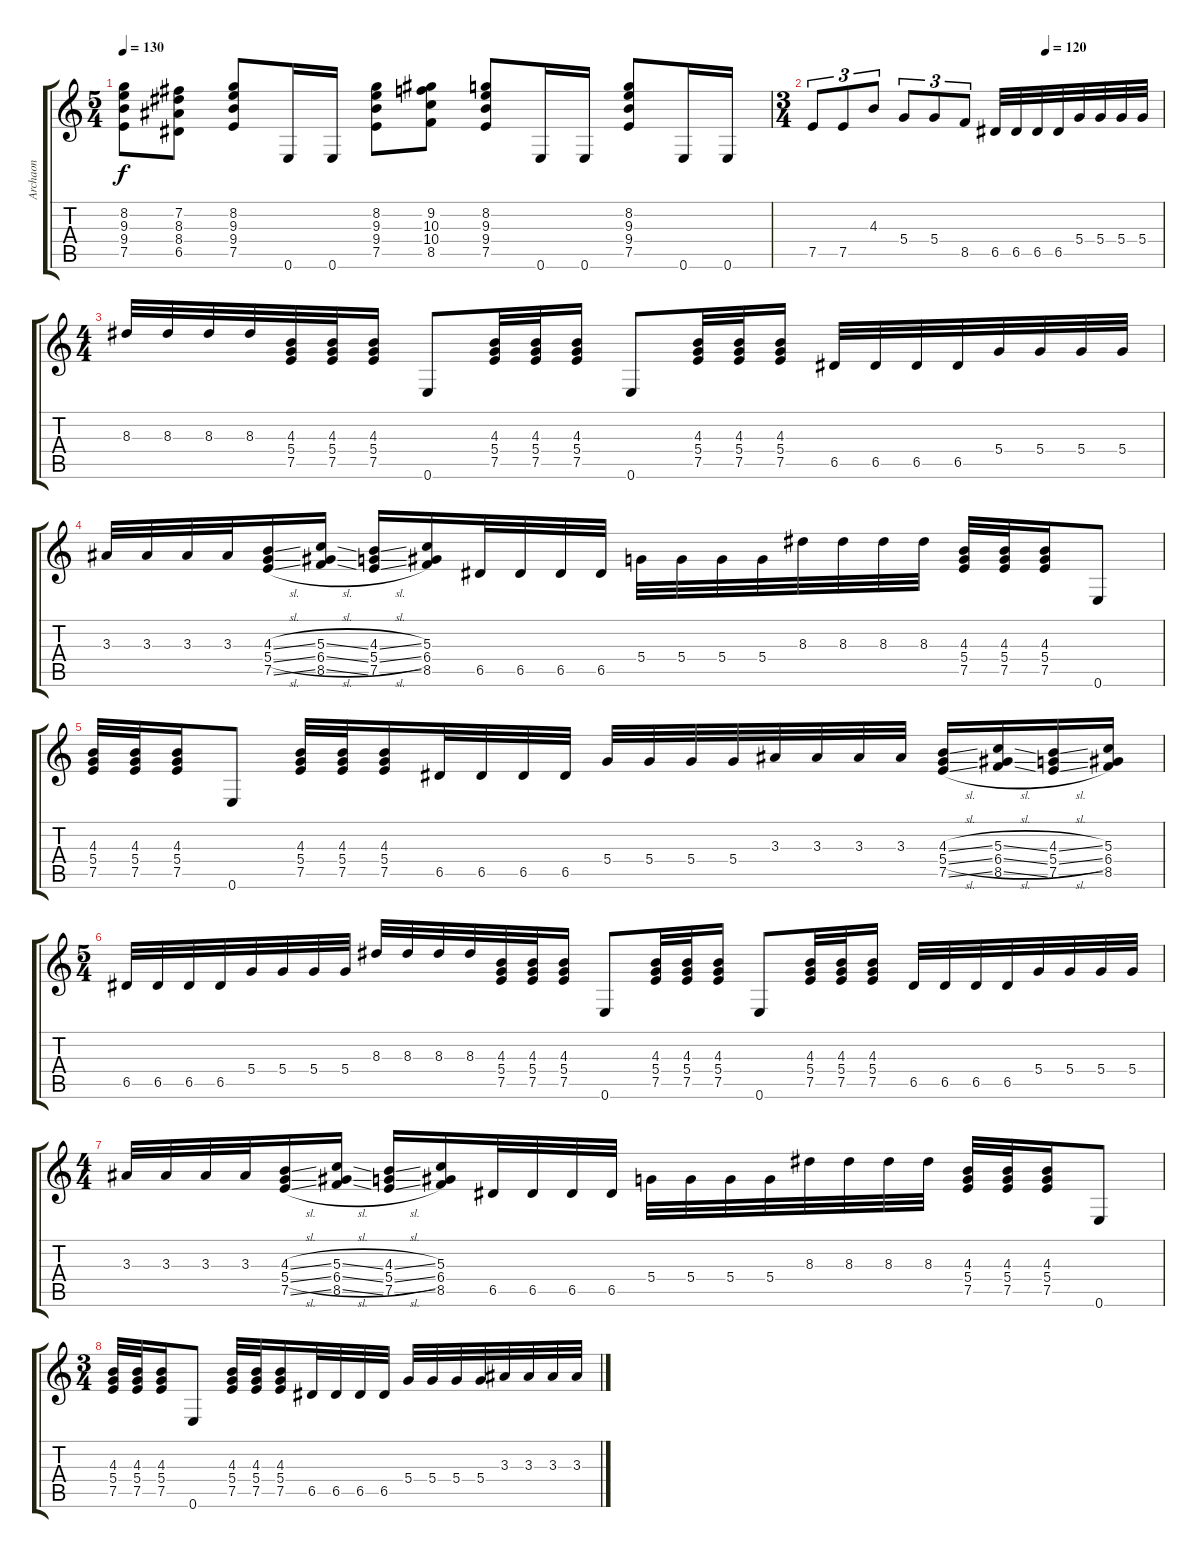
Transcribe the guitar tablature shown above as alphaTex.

\track ("Archaon" "Archaon") {instrument distortionguitar}
\staff {score tabs}
\tuning (E4 B3 G3 D3 A2 E2) {hide}
\ts (5 4)
\tempo 130
\clef g2
\ks c
(8.2 9.3 9.4 7.5).8{dy f} (7.2 8.3 8.4 6.5).8 (8.2 9.3 9.4 7.5).8 0.6.16 0.6.16 (8.2 9.3 9.4 7.5).8 (9.2 10.3 10.4 8.5).8 (8.2 9.3 9.4 7.5).8 0.6.16 0.6.16 (8.2 9.3 9.4 7.5).8 0.6.16 0.6.16 |
\ts (3 4)
\tempo (120 0.6666666666666666)
7.5.8{tu (3 2)} 7.5.8{tu (3 2)} 4.3.8{tu (3 2)} 5.4.8{tu (3 2)} 5.4.8{tu (3 2)} 8.5.8{tu (3 2)} 6.5.32 6.5.32 6.5.32 6.5.32 5.4.32 5.4.32 5.4.32 5.4.32 |
\ts (4 4)
8.3.32 8.3.32 8.3.32 8.3.32 (4.3 5.4 7.5).32 (4.3 5.4 7.5).32 (4.3 5.4 7.5).16 0.6.8 (4.3 5.4 7.5).32 (4.3 5.4 7.5).32 (4.3 5.4 7.5).16 0.6.8 (4.3 5.4 7.5).32 (4.3 5.4 7.5).32 (4.3 5.4 7.5).16 6.5.32 6.5.32 6.5.32 6.5.32 5.4.32 5.4.32 5.4.32 5.4.32 |
3.3.32 3.3.32 3.3.32 3.3.32 (4.3{sl} 5.4{sl} 7.5{sl}).16 (5.3{sl} 6.4{sl} 8.5{sl}).16 (4.3{sl} 5.4{sl} 7.5{sl}).16 (5.3 6.4 8.5).16 6.5.32 6.5.32 6.5.32 6.5.32 5.4.32 5.4.32 5.4.32 5.4.32 8.3.32 8.3.32 8.3.32 8.3.32 (4.3 5.4 7.5).32 (4.3 5.4 7.5).32 (4.3 5.4 7.5).16 0.6.8 |
(4.3 5.4 7.5).32 (4.3 5.4 7.5).32 (4.3 5.4 7.5).16 0.6.8 (4.3 5.4 7.5).32 (4.3 5.4 7.5).32 (4.3 5.4 7.5).16 6.5.32 6.5.32 6.5.32 6.5.32 5.4.32 5.4.32 5.4.32 5.4.32 3.3.32 3.3.32 3.3.32 3.3.32 (4.3{sl} 5.4{sl} 7.5{sl}).16 (5.3{sl} 6.4{sl} 8.5{sl}).16 (4.3{sl} 5.4{sl} 7.5{sl}).16 (5.3 6.4 8.5).16 |
\ts (5 4)
6.5.32 6.5.32 6.5.32 6.5.32 5.4.32 5.4.32 5.4.32 5.4.32 8.3.32 8.3.32 8.3.32 8.3.32 (4.3 5.4 7.5).32 (4.3 5.4 7.5).32 (4.3 5.4 7.5).16 0.6.8 (4.3 5.4 7.5).32 (4.3 5.4 7.5).32 (4.3 5.4 7.5).16 0.6.8 (4.3 5.4 7.5).32 (4.3 5.4 7.5).32 (4.3 5.4 7.5).16 6.5.32 6.5.32 6.5.32 6.5.32 5.4.32 5.4.32 5.4.32 5.4.32 |
\ts (4 4)
3.3.32 3.3.32 3.3.32 3.3.32 (4.3{sl} 5.4{sl} 7.5{sl}).16 (5.3{sl} 6.4{sl} 8.5{sl}).16 (4.3{sl} 5.4{sl} 7.5{sl}).16 (5.3 6.4 8.5).16 6.5.32 6.5.32 6.5.32 6.5.32 5.4.32 5.4.32 5.4.32 5.4.32 8.3.32 8.3.32 8.3.32 8.3.32 (4.3 5.4 7.5).32 (4.3 5.4 7.5).32 (4.3 5.4 7.5).16 0.6.8 |
\ts (3 4)
(4.3 5.4 7.5).32 (4.3 5.4 7.5).32 (4.3 5.4 7.5).16 0.6.8 (4.3 5.4 7.5).32 (4.3 5.4 7.5).32 (4.3 5.4 7.5).16 6.5.32 6.5.32 6.5.32 6.5.32 5.4.32 5.4.32 5.4.32 5.4.32 3.3.32 3.3.32 3.3.32 3.3.32
